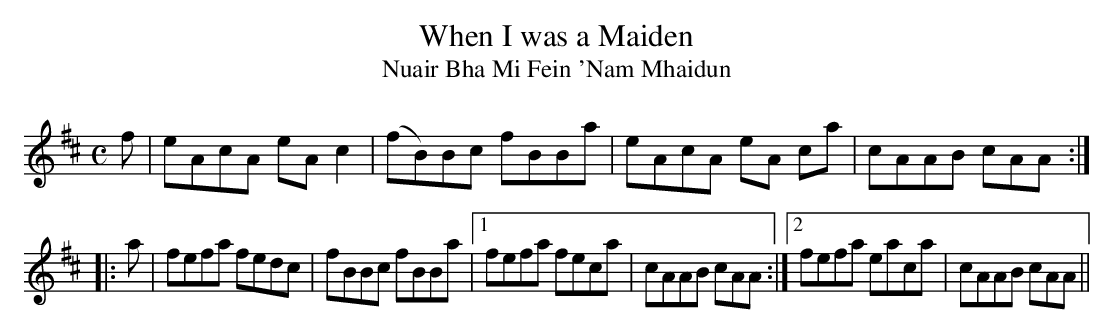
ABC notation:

X:1
T:When I was a Maiden
T:Nuair Bha Mi Fein 'Nam Mhaidun
M:C
L:1/8
K:A Mix
f|eAcA eA c2|(fB)Bc fBBa|eAcA eA ca|cAAB cAA:|
|:a|fefa fedc|fBBc fBBa|1 fefa feca|cAAB cAA:|2 fefa eaca|cAAB cAA||
